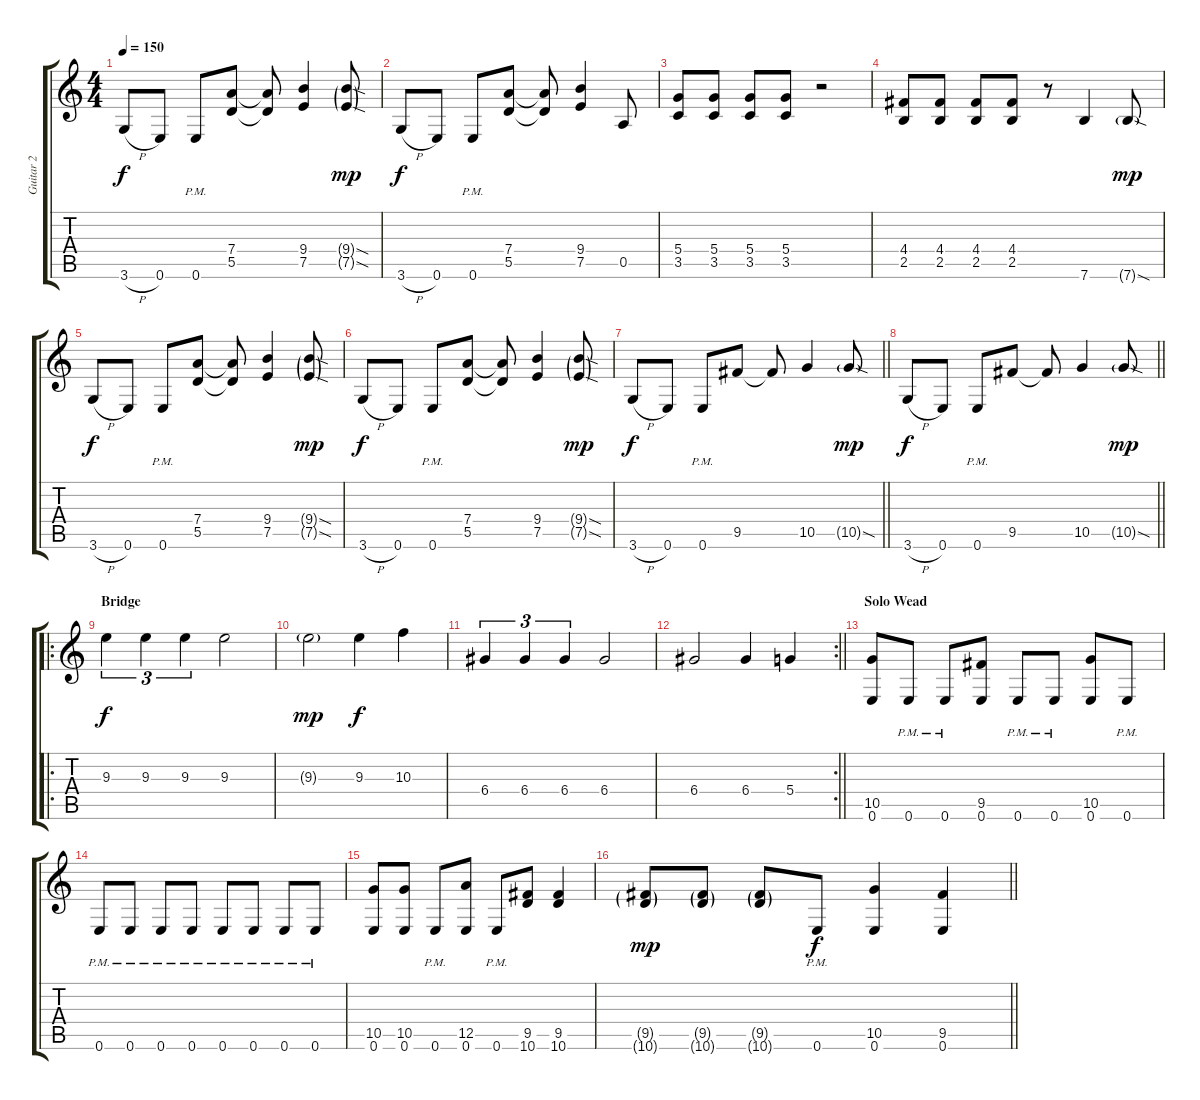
\track ("Guitar 2" "Guitar 2") {instrument distortionguitar}
\staff {score tabs}
\tuning (E4 B3 G3 D3 A2 E2) {hide}
\ts (4 4)
\tempo 150
\clef g2
\ks c
3.6{h}.8{dy f} 0.6.8 0.6{pm}.8 (7.4 5.5).8 (7.4{t} 5.5{t}).8 (9.4 7.5).4 (9.4{sod g} 7.5{sod g}).8{dy mp} |
3.6{h}.8{dy f} 0.6.8 0.6{pm}.8 (7.4 5.5).8 (7.4{t} 5.5{t}).8 (9.4 7.5).4 0.5.8 |
(5.4 3.5).8 (5.4 3.5).8 (5.4 3.5).8 (5.4 3.5).8 r.2 |
(4.4 2.5).8 (4.4 2.5).8 (4.4 2.5).8 (4.4 2.5).8 r.8 7.6.4 7.6{sod g}.8{dy mp} |
3.6{h}.8{dy f} 0.6.8 0.6{pm}.8 (7.4 5.5).8 (7.4{t} 5.5{t}).8 (9.4 7.5).4 (9.4{sod g} 7.5{sod g}).8{dy mp} |
3.6{h}.8{dy f} 0.6.8 0.6{pm}.8 (7.4 5.5).8 (7.4{t} 5.5{t}).8 (9.4 7.5).4 (9.4{sod g} 7.5{sod g}).8{dy mp} |
\barLineRight lightlight
3.6{h}.8{dy f} 0.6.8 0.6{pm}.8 9.5.8 9.5{t}.8 10.5.4 10.5{sod g}.8{dy mp} |
\barLineRight lightlight
3.6{h}.8{dy f} 0.6.8 0.6{pm}.8 9.5.8 9.5{t}.8 10.5.4 10.5{sod g}.8{dy mp} |
\ro
\section ("" "Bridge")
9.3.4{tu (3 2) dy f} 9.3.4{tu (3 2)} 9.3.4{tu (3 2)} 9.3.2 |
9.3{g}.2{dy mp} 9.3.4{dy f} 10.3.4 |
6.4.4{tu (3 2)} 6.4.4{tu (3 2)} 6.4.4{tu (3 2)} 6.4.2 |
\rc 2
\barLineRight lightlight
6.4.2 6.4.4 5.4.4 |
\section ("" "Solo Wead")
(10.5 0.6).8 0.6{pm}.8 0.6{pm}.8 (9.5 0.6).8 0.6{pm}.8 0.6{pm}.8 (10.5 0.6).8 0.6{pm}.8 |
0.6{pm}.8 0.6{pm}.8 0.6{pm}.8 0.6{pm}.8 0.6{pm}.8 0.6{pm}.8 0.6{pm}.8 0.6{pm}.8 |
(10.5 0.6).8 (10.5 0.6).8 0.6{pm}.8 (12.5 0.6).8 0.6{pm}.8 (9.5 10.6).8 (9.5 10.6).4 |
\barLineRight lightlight
(9.5{g} 10.6{g}).8{dy mp} (9.5{g} 10.6{g}).8 (9.5{g} 10.6{g}).8 0.6{pm}.8{dy f} (10.5 0.6).4 (9.5 0.6).4
